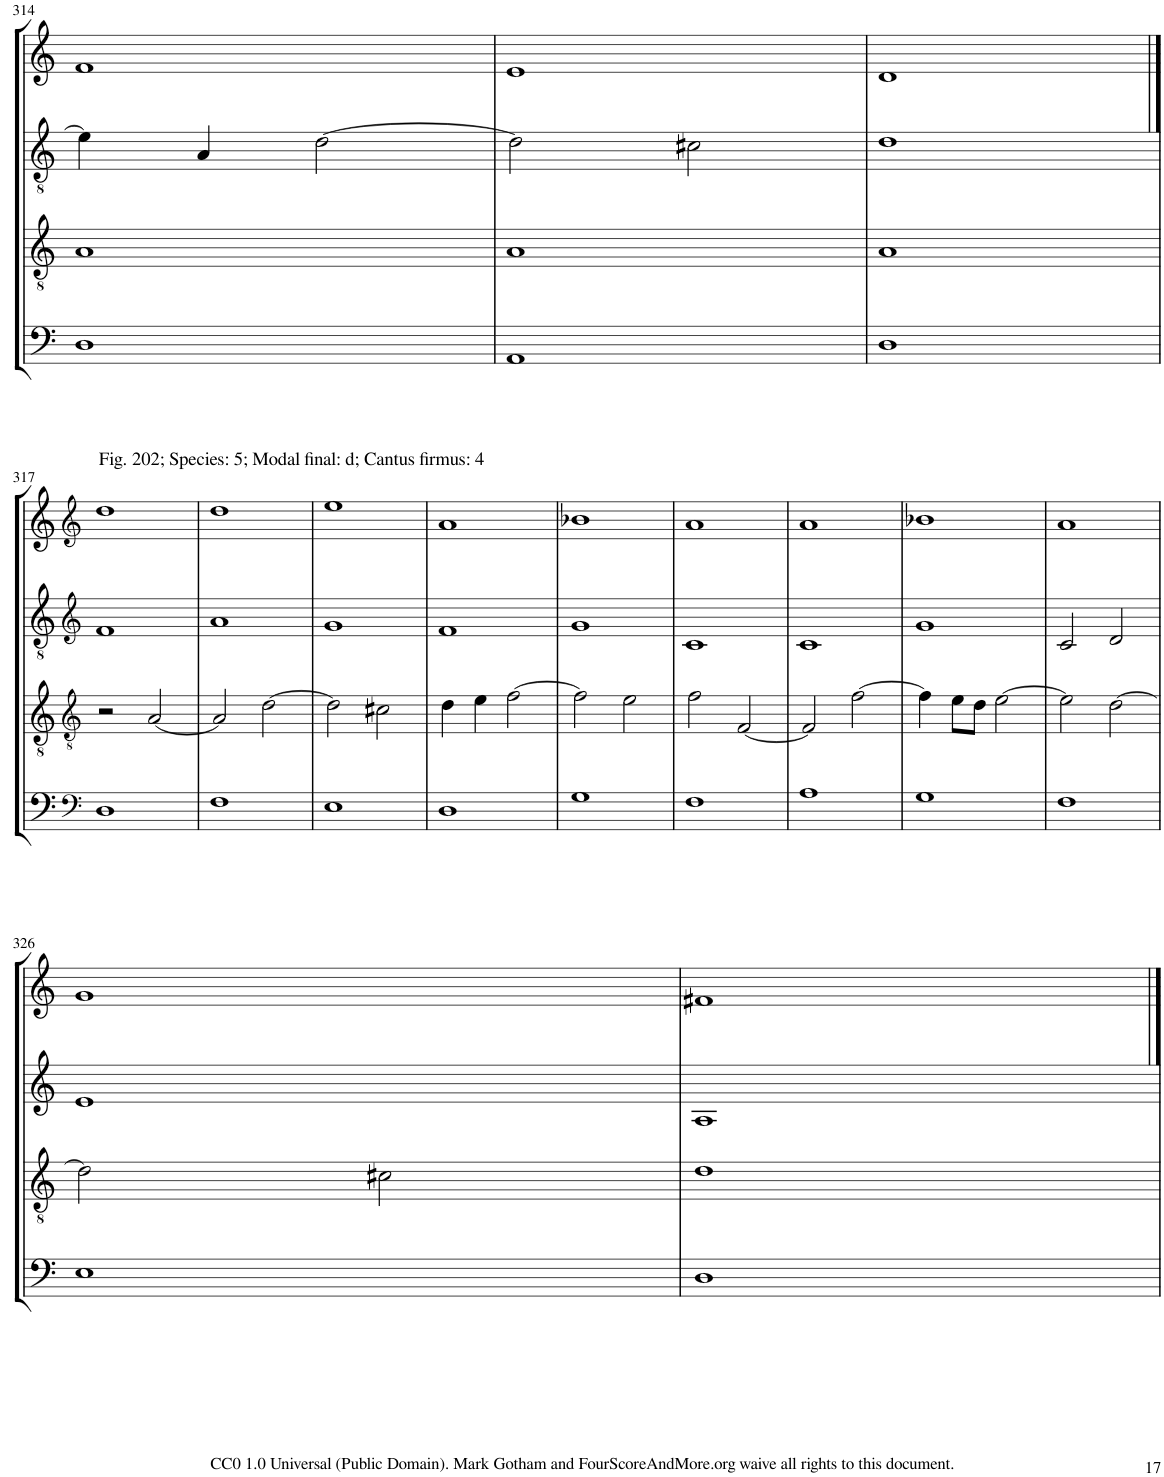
**kern	**kern	**kern	**kern
*part4	*part3	*part2	*part1
*staff4	*staff3	*staff2	*staff1
*I"Piano	*I"Piano	*I"Piano	*I"Piano
*I'Pno	*I'Pno	*I'Pno	*I'Pno
!!LO:PB:g=z
*clefF4	*clefGv2	*clefGv2	*clefG2
*k[]	*k[]	*k[]	*k[]
*M4/4	*M4/4	*M4/4	*M4/4
=314	=314	=314	=314
1D	1A	4e\]	1f
.	.	4A/	.
.	.	[2d\	.
=315	=315	=315	=315
1AA	1A	2d\]	1e
.	.	2c#X\	.
=316	=316	=316	=316
1D	1A	1d	1d
!!LO:LB:g=z
==317	==317	==317	==317
*clefF4	*clefGv2	*clefG2	*clefG2
!	!	!	!LO:TX:a:t=Fig. 202; Species&colon; 5; Modal final&colon; d; Cantus firmus&colon; 4
1D	2r	1f	1dd
.	[2A/	.	.
=318	=318	=318	=318
1F	2A/]	1a	1dd
.	[2d\	.	.
=319	=319	=319	=319
1E	2d\]	1g	1ee
.	2c#X\	.	.
=320	=320	=320	=320
1D	4d\	1f	1a
.	4e\	.	.
.	[2f\	.	.
=321	=321	=321	=321
1G	2f\]	1g	1b-X
.	2e\	.	.
=322	=322	=322	=322
1F	2f\	1c	1a
.	[2F/	.	.
=323	=323	=323	=323
1A	2F/]	1c	1a
.	[2f\	.	.
=324	=324	=324	=324
1G	4f\]	1g	1b-X
.	8e\L	.	.
.	8d\J	.	.
.	[2e\	.	.
=325	=325	=325	=325
1F	2e\]	2c/	1a
.	[2d\	2d/	.
!!LO:LB:g=z
=326	=326	=326	=326
1E	2d\]	1e	1g
.	2c#X\	.	.
=327	=327	=327	=327
1D	1d	1A	1f#X
==	==	==	==
*-	*-	*-	*-
